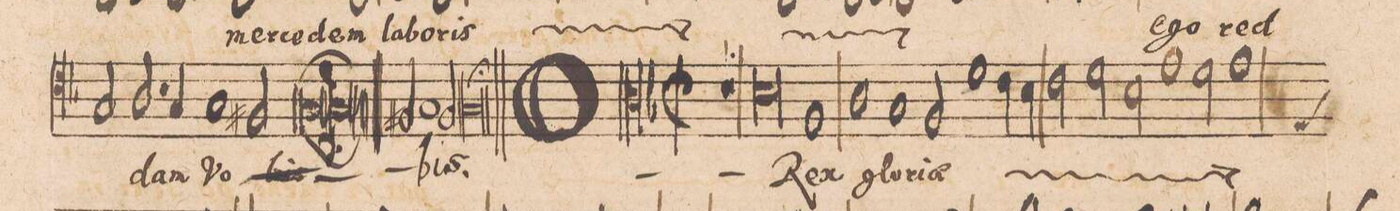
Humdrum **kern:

**kern	**text
*I"TENOR.	*
*clefC4	*
*k[b-]	*
*met(C|)	*
*M2/1	*
2G/	.
2.A/	-dam
=73-	=73-
4G/	.
1G	Vo-
2F#X/	.
=74-	=74-
2F#X/	.
1G	.
2F#/	.
=75-	=75-
0Gl;	-bis.
==	==
*-	*-
